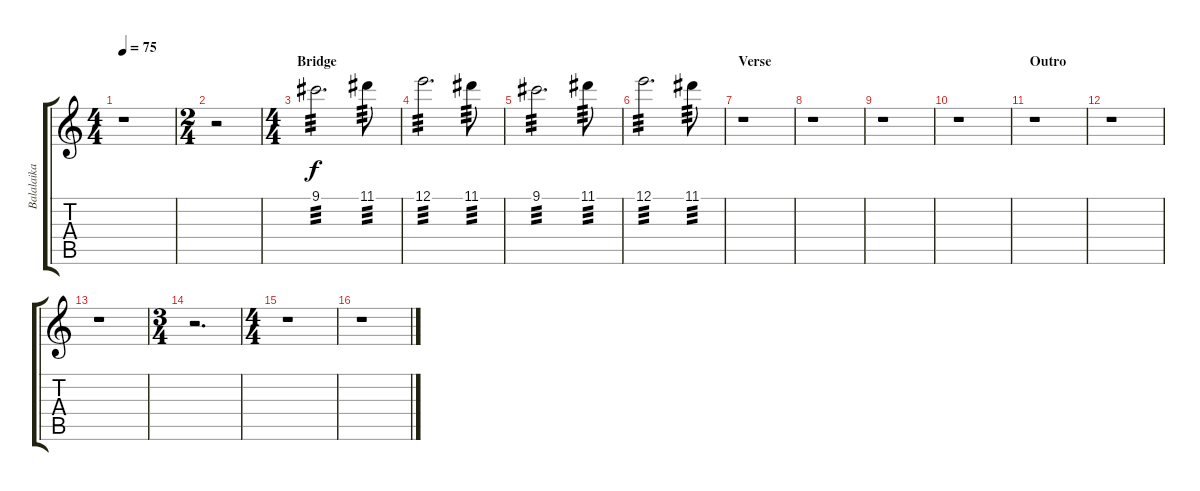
\track ("Balalaika" "Balalaika") {instrument acousticguitarnylon}
\staff {score tabs}
\tuning (E4 B3 G3 D3 A2 E2) {hide}
\ts (4 4)
\tempo 75
\clef g2
\ks c
r.1{dy f} |
\ts (2 4)
r.2 |
\ts (4 4)
\section ("" "Bridge")
9.1.2{d tp 3} 11.1.8{tp 3} |
12.1.2{d tp 3} 11.1.8{tp 3} |
9.1.2{d tp 3} 11.1.8{tp 3} |
12.1.2{d tp 3} 11.1.8{tp 3} |
\section ("" "Verse")
r.1 |
r.1 |
r.1 |
r.1 |
\section ("" "Outro")
r.1 |
r.1 |
r.1 |
\ts (3 4)
r.2{d} |
\ts (4 4)
r.1 |
r.1
